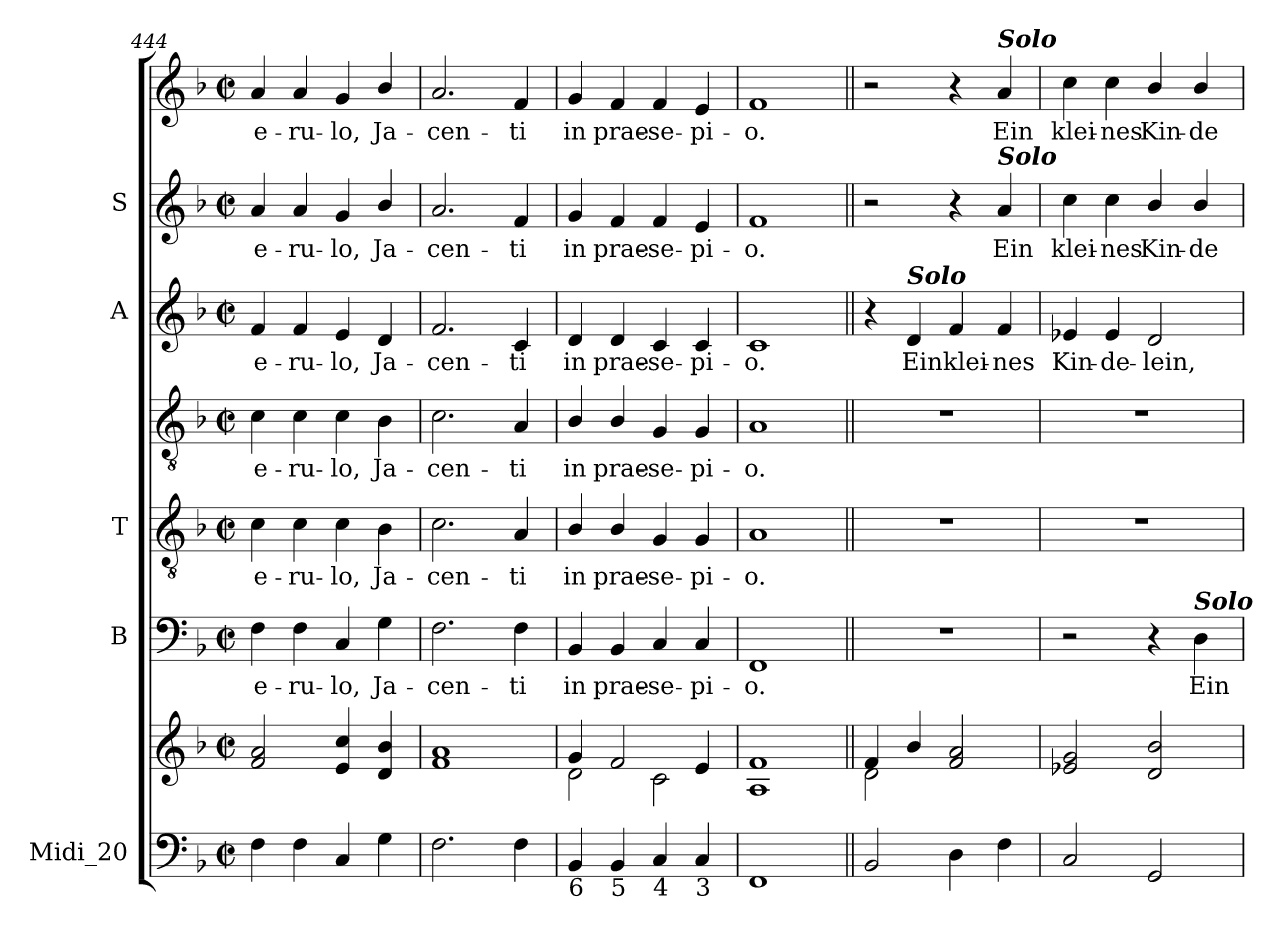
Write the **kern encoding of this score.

**kern	**kern	**kern	**text	**kern	**text	**kern	**text	**kern	**text	**kern	**text	**kern	**text
*part5	*part5	*part4	*part4	*part3	*part3	*part3	*part3	*part2	*part2	*part1	*part1	*part1	*part1
*staff8	*staff7	*staff6	*staff6	*staff5	*staff5	*staff4	*staff4	*staff3	*staff3	*staff2	*staff2	*staff1	*staff1
*I"Midi_20	*	*I"B	*	*I"T	*	*	*	*I"A	*	*I"S	*	*	*
*clefF4	*clefG2	*clefF4	*	*clefGv2	*	*clefGv2	*	*clefG2	*	*clefG2	*	*clefG2	*
*k[b-]	*k[b-]	*k[b-]	*	*k[b-]	*	*k[b-]	*	*k[b-]	*	*k[b-]	*	*k[b-]	*
*F:	*F:	*F:	*	*F:	*	*F:	*	*F:	*	*F:	*	*F:	*
*M2/2	*M2/2	*M2/2	*	*M2/2	*	*M2/2	*	*M2/2	*	*M2/2	*	*M2/2	*
*met(c|)	*met(c|)	*met(c|)	*	*met(c|)	*	*met(c|)	*	*met(c|)	*	*met(c|)	*	*met(c|)	*
=444	=444	=444	=444	=444	=444	=444	=444	=444	=444	=444	=444	=444	=444
*	*^	*	*	*	*	*	*	*	*	*	*	*	*
!	!	!	!	!LO:LY:b	!	!LO:LY:b	!	!LO:LY:b	!	!LO:LY:b	!	!LO:LY:b	!	!LO:LY:b
4F	2f 2a	2ryy	4F	-e-	4c	-e-	4c	-e-	4f	-e-	4a	-e-	4a	-e-
!	!	!	!	!LO:LY:b	!	!LO:LY:b	!	!LO:LY:b	!	!LO:LY:b	!	!LO:LY:b	!	!LO:LY:b
4F	.	.	4F	-ru-	4c	-ru-	4c	-ru-	4f	-ru-	4a	-ru-	4a	-ru-
!	!	!	!	!LO:LY:b	!	!LO:LY:b	!	!LO:LY:b	!	!LO:LY:b	!	!LO:LY:b	!	!LO:LY:b
4C	4e 4cc	2ryy	4C	-lo,	4c	-lo,	4c	-lo,	4e	-lo,	4g	-lo,	4g	-lo,
!	!	!	!	!LO:LY:b	!	!LO:LY:b	!	!LO:LY:b	!	!LO:LY:b	!	!LO:LY:b	!	!LO:LY:b
4G	4d 4b-	.	4G	Ja-	4B-	Ja-	4B-	Ja-	4d	Ja-	4b-/	Ja-	4b-/	Ja-
=445	=445	=445	=445	=445	=445	=445	=445	=445	=445	=445	=445	=445	=445	=445
!	!	!	!	!LO:LY:b	!	!LO:LY:b	!	!LO:LY:b	!	!LO:LY:b	!	!LO:LY:b	!	!LO:LY:b
2.F	1a	1f\	2.F	-cen-	2.c	-cen-	2.c	-cen-	2.f	-cen-	2.a	-cen-	2.a	-cen-
!	!	!	!	!LO:LY:b	!	!LO:LY:b	!	!LO:LY:b	!	!LO:LY:b	!	!LO:LY:b	!	!LO:LY:b
4F	.	.	4F	-ti	4A	-ti	4A	-ti	4c	-ti	4f	-ti	4f	-ti
=446	=446	=446	=446	=446	=446	=446	=446	=446	=446	=446	=446	=446	=446	=446
!LO:TX:b:t=6	!	!	!	!	!	!	!	!	!	!	!	!	!	!
!	!	!	!	!LO:LY:b	!	!LO:LY:b	!	!LO:LY:b	!	!LO:LY:b	!	!LO:LY:b	!	!LO:LY:b
4BB-	4g	2d\	4BB-	in	4B-/	in	4B-/	in	4d	in	4g	in	4g	in
!LO:TX:b:t=5	!	!	!	!	!	!	!	!	!	!	!	!	!	!
!	!	!	!	!LO:LY:b	!	!LO:LY:b	!	!LO:LY:b	!	!LO:LY:b	!	!LO:LY:b	!	!LO:LY:b
4BB-	2f	.	4BB-	prae-	4B-/	prae-	4B-/	prae-	4d	prae-	4f	prae-	4f	prae-
!LO:TX:b:t=4	!	!	!	!	!	!	!	!	!	!	!	!	!	!
!	!	!	!	!LO:LY:b	!	!LO:LY:b	!	!LO:LY:b	!	!LO:LY:b	!	!LO:LY:b	!	!LO:LY:b
4C	.	2c\	4C	-se-	4G	-se-	4G	-se-	4c	-se-	4f	-se-	4f	-se-
!LO:TX:b:t=3	!	!	!	!	!	!	!	!	!	!	!	!	!	!
!	!	!	!	!LO:LY:b	!	!LO:LY:b	!	!LO:LY:b	!	!LO:LY:b	!	!LO:LY:b	!	!LO:LY:b
4C	4e	.	4C	-pi-	4G	-pi-	4G	-pi-	4c	-pi-	4e	-pi-	4e	-pi-
=447	=447	=447	=447	=447	=447	=447	=447	=447	=447	=447	=447	=447	=447	=447
!	!	!	!	!LO:LY:b	!	!LO:LY:b	!	!LO:LY:b	!	!LO:LY:b	!	!LO:LY:b	!	!LO:LY:b
1FF	1f	1A\	1FF	-o.	1A	-o.	1A	-o.	1c	-o.	1f	-o.	1f	-o.
=448||	=448||	=448||	=448||	=448||	=448||	=448||	=448||	=448||	=448||	=448||	=448||	=448||	=448||	=448||
2BB-	4f	2d\	1r	.	1r	.	1r	.	4r	.	2r	.	2r	.
!	!	!	!	!	!	!	!	!	!LO:TX:a:Bi:t=Solo	!	!	!	!	!
!	!	!	!	!	!	!	!	!	!	!LO:LY:b	!	!	!	!
.	4b-/	.	.	.	.	.	.	.	4d	Ein	.	.	.	.
!	!	!	!	!	!	!	!	!	!	!LO:LY:b	!	!	!	!
4D	2f 2a	2ryy	.	.	.	.	.	.	4f	klei-	4r	.	4r	.
!	!	!	!	!	!	!	!	!	!	!	!	!	!LO:TX:a:Bi:t=Solo	!
!	!	!	!	!	!	!	!	!	!	!	!LO:TX:a:Bi:t=Solo	!	!	!
!	!	!	!	!	!	!	!	!	!	!LO:LY:b	!	!LO:LY:b	!	!LO:LY:b
4F	.	.	.	.	.	.	.	.	4f	-nes	4a	Ein	4a	Ein
=449	=449	=449	=449	=449	=449	=449	=449	=449	=449	=449	=449	=449	=449	=449
!	!	!	!	!	!	!	!	!	!	!LO:LY:b	!	!LO:LY:b	!	!LO:LY:b
2C	2e-X 2g	2ryy	2r	.	1r	.	1r	.	4e-X	Kin-	4cc	klei-	4cc	klei-
!	!	!	!	!	!	!	!	!	!	!LO:LY:b	!	!LO:LY:b	!	!LO:LY:b
.	.	.	.	.	.	.	.	.	4e-	-de-	4cc	-nes	4cc	-nes
!	!	!	!	!	!	!	!	!	!	!LO:LY:b	!	!LO:LY:b	!	!LO:LY:b
2GG	2d 2b-	2ryy	4r	.	.	.	.	.	2d	-lein,	4b-/	Kin-	4b-/	Kin-
!	!	!	!LO:TX:a:Bi:t=Solo	!	!	!	!	!	!	!	!	!	!	!
!	!	!	!	!LO:LY:b	!	!	!	!	!	!	!	!LO:LY:b	!	!LO:LY:b
.	.	.	4D	Ein	.	.	.	.	.	.	4b-/	-de-	4b-/	-de-
*	*v	*v	*	*	*	*	*	*	*	*	*	*	*	*
=	=	=	=	=	=	=	=	=	=	=	=	=	=
*-	*-	*-	*-	*-	*-	*-	*-	*-	*-	*-	*-	*-	*-
